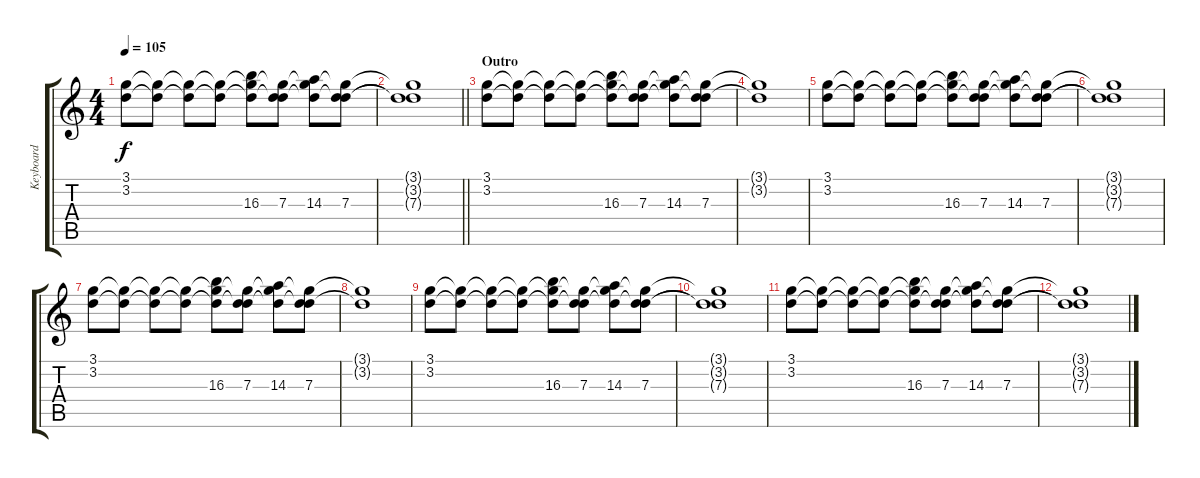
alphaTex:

\track ("Keyboard" "Keyboard") {instrument acousticguitarnylon}
\staff {score tabs}
\tuning (E4 B3 G3 D3 A2 E2) {hide}
\ts (4 4)
\tempo 105
\clef g2
\ks c
(3.1 3.2).8{dy f} (3.1{t} 3.2{t}).8 (3.1{t} 3.2{t}).8 (3.1{t} 3.2{t}).8 (3.1{t} 3.2{t} 16.3).8 (3.1{t} 3.2{t} 7.3).8 (3.1{t} 3.2{t} 14.3).8 (3.1{t} 3.2{t} 7.3).8 |
\barLineRight lightlight
(3.1{t} 3.2{t} 7.3{t}).1 |
\section ("" "Outro")
(3.1 3.2).8 (3.1{t} 3.2{t}).8 (3.1{t} 3.2{t}).8 (3.1{t} 3.2{t}).8 (3.1{t} 3.2{t} 16.3).8 (3.1{t} 3.2{t} 7.3).8 (3.1{t} 3.2{t} 14.3).8 (3.1{t} 3.2{t} 7.3).8 |
(3.1{t} 3.2{t}).1 |
(3.1 3.2).8 (3.1{t} 3.2{t}).8 (3.1{t} 3.2{t}).8 (3.1{t} 3.2{t}).8 (3.1{t} 3.2{t} 16.3).8 (3.1{t} 3.2{t} 7.3).8 (3.1{t} 3.2{t} 14.3).8 (3.1{t} 3.2{t} 7.3).8 |
(3.1{t} 3.2{t} 7.3{t}).1 |
(3.1 3.2).8 (3.1{t} 3.2{t}).8 (3.1{t} 3.2{t}).8 (3.1{t} 3.2{t}).8 (3.1{t} 3.2{t} 16.3).8 (3.1{t} 3.2{t} 7.3).8 (3.1{t} 3.2{t} 14.3).8 (3.1{t} 3.2{t} 7.3).8 |
(3.1{t} 3.2{t}).1 |
(3.1 3.2).8 (3.1{t} 3.2{t}).8 (3.1{t} 3.2{t}).8 (3.1{t} 3.2{t}).8 (3.1{t} 3.2{t} 16.3).8 (3.1{t} 3.2{t} 7.3).8 (3.1{t} 3.2{t} 14.3).8 (3.1{t} 3.2{t} 7.3).8 |
(3.1{t} 3.2{t} 7.3{t}).1 |
(3.1 3.2).8 (3.1{t} 3.2{t}).8 (3.1{t} 3.2{t}).8 (3.1{t} 3.2{t}).8 (3.1{t} 3.2{t} 16.3).8 (3.1{t} 3.2{t} 7.3).8 (3.1{t} 3.2{t} 14.3).8 (3.1{t} 3.2{t} 7.3).8 |
(3.1{t} 3.2{t} 7.3{t}).1
